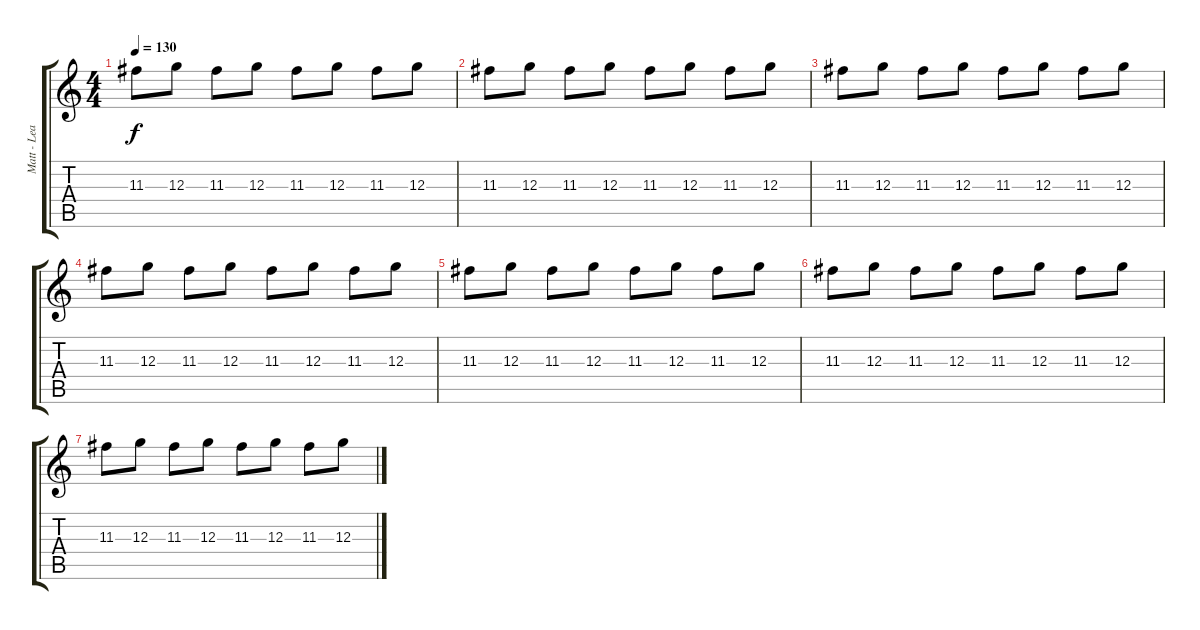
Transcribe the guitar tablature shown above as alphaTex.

\track ("Matt - Lead Guitar" "Matt - Lea") {instrument electricguitarjazz}
\staff {score tabs}
\tuning (E4 B3 G3 D3 A2 E2) {hide}
\ts (4 4)
\tempo 130
\clef g2
\ks c
11.3.8{dy f} 12.3.8 11.3.8 12.3.8 11.3.8 12.3.8 11.3.8 12.3.8 |
11.3.8 12.3.8 11.3.8 12.3.8 11.3.8 12.3.8 11.3.8 12.3.8 |
11.3.8 12.3.8 11.3.8 12.3.8 11.3.8 12.3.8 11.3.8 12.3.8 |
11.3.8 12.3.8 11.3.8 12.3.8 11.3.8 12.3.8 11.3.8 12.3.8 |
11.3.8 12.3.8 11.3.8 12.3.8 11.3.8 12.3.8 11.3.8 12.3.8 |
11.3.8 12.3.8 11.3.8 12.3.8 11.3.8 12.3.8 11.3.8 12.3.8 |
11.3.8 12.3.8 11.3.8 12.3.8 11.3.8 12.3.8 11.3.8 12.3.8
